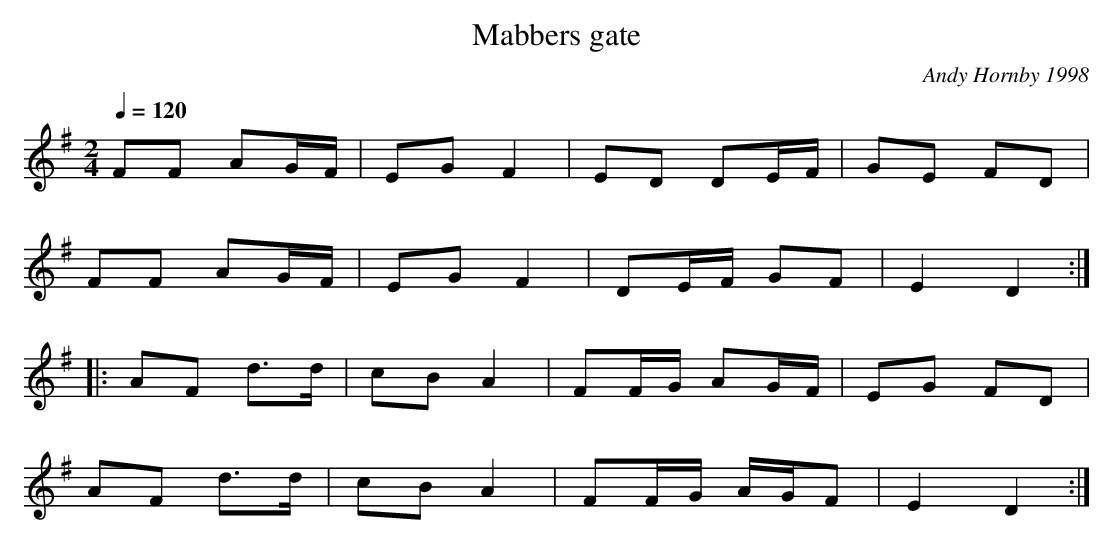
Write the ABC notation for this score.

X:1
T:Mabbers gate
C:Andy Hornby 1998
L:1/16
M:2/4
Q:1/4=120
K:G
F2F2 A2GF|E2G2 F4|E2D2 D2EF|G2E2 F2D2|
F2F2 A2GF|E2G2 F4|D2EF G2F2|E4D4:|
|:A2F2 d3d|c2B2 A4|F2FG A2GF|E2G2 F2D2|
A2F2 d3d|c2B2 A4|F2FG AGF2|E4D4:|
